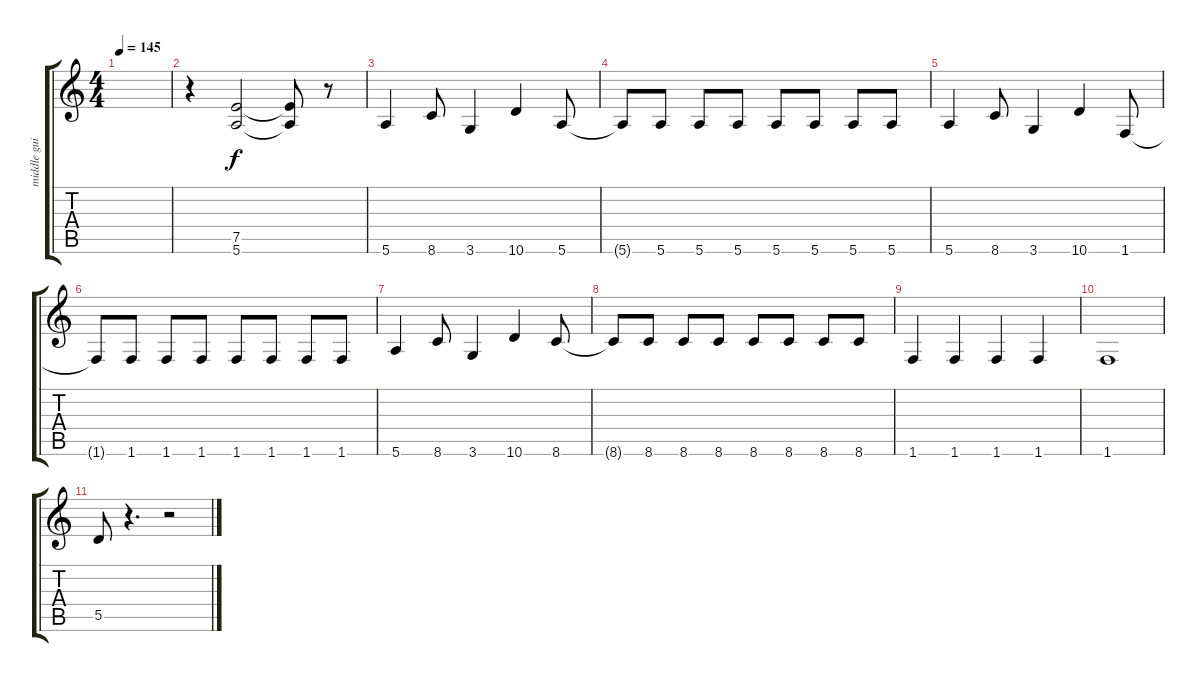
\track ("middle guitars" "middle gui") {instrument distortionguitar}
\staff {score tabs}
\tuning (E4 B3 G3 D3 A2 E2) {hide}
\ts (4 4)
\tempo 145
\clef g2
\ks c
|
r.4 (7.5 5.6).2 (7.5{t} 5.6{t}).8 r.8 |
5.6.4 8.6.8 3.6.4 10.6.4 5.6.8 |
5.6{t}.8 5.6.8 5.6.8 5.6.8 5.6.8 5.6.8 5.6.8 5.6.8 |
5.6.4 8.6.8 3.6.4 10.6.4 1.6.8 |
1.6{t}.8 1.6.8 1.6.8 1.6.8 1.6.8 1.6.8 1.6.8 1.6.8 |
5.6.4 8.6.8 3.6.4 10.6.4 8.6.8 |
8.6{t}.8 8.6.8 8.6.8 8.6.8 8.6.8 8.6.8 8.6.8 8.6.8 |
1.6.4 1.6.4 1.6.4 1.6.4 |
1.6.1 |
5.5.8 r.4{d} r.2
